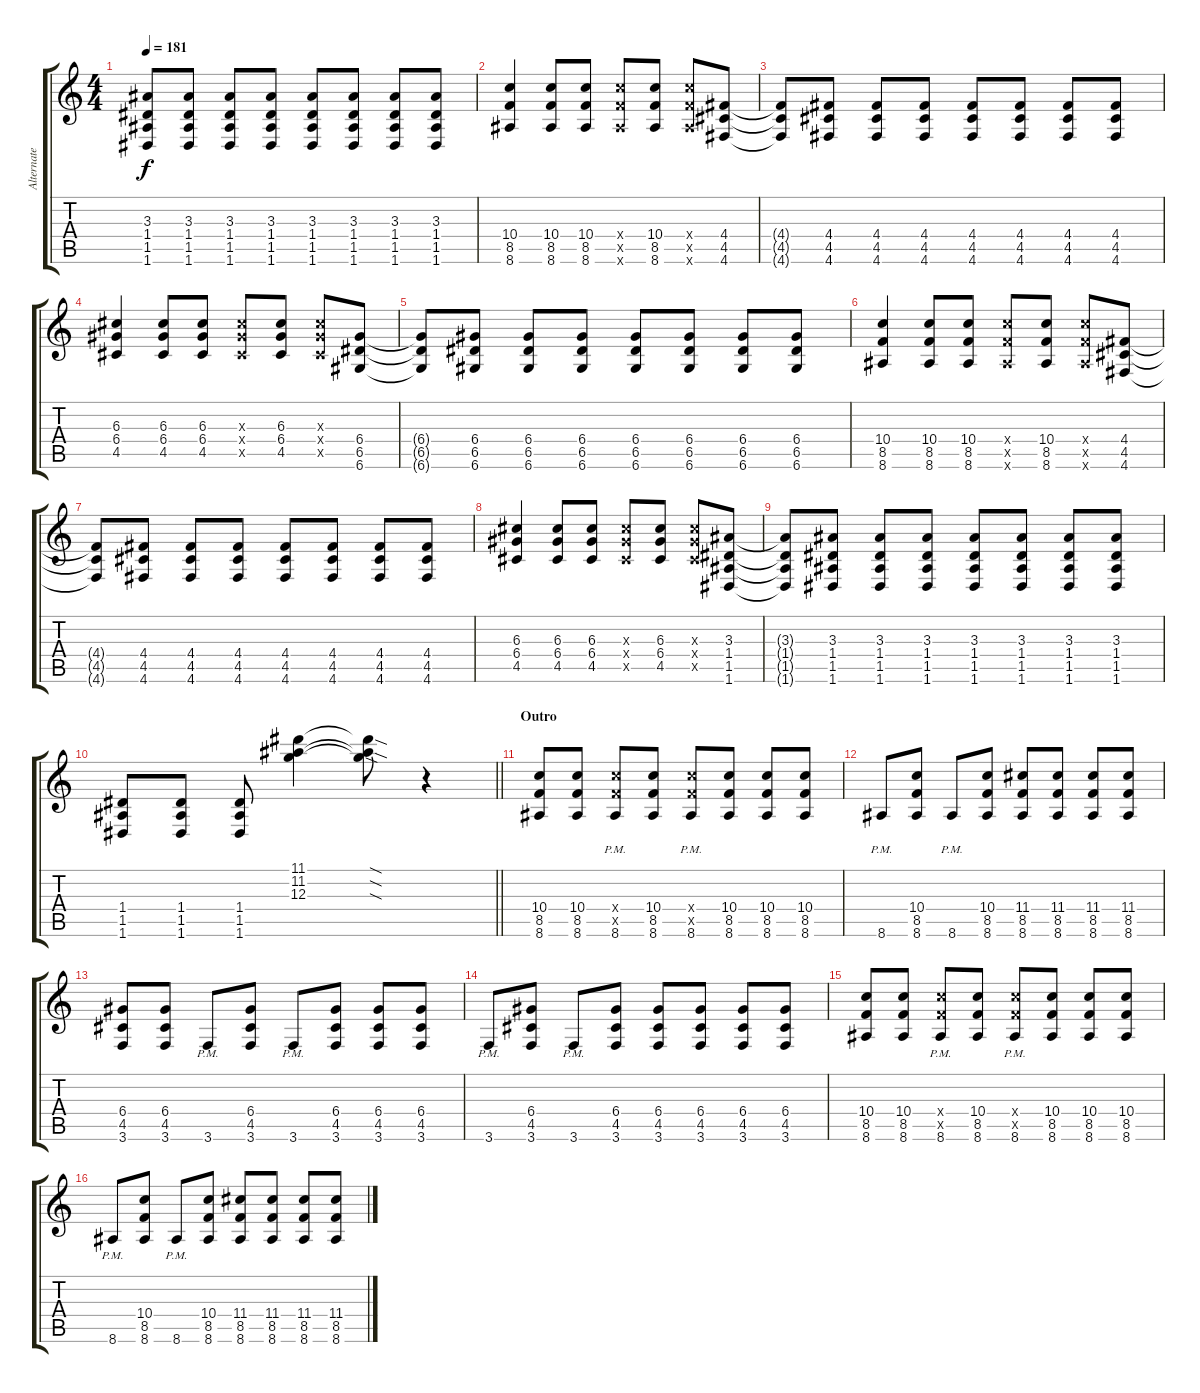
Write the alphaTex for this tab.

\track ("Alternate drop D" "Alternate ") {mute instrument overdrivenguitar}
\staff {score tabs}
\tuning (E4 B3 G3 D3 A2 D2) {hide}
\ts (4 4)
\tempo 181
\clef g2
\ks c
(3.3{t} 1.4{t} 1.5{t} 1.6{t}).8{dy f} (3.3 1.4 1.5 1.6).8 (3.3 1.4 1.5 1.6).8 (3.3 1.4 1.5 1.6).8 (3.3 1.4 1.5 1.6).8 (3.3 1.4 1.5 1.6).8 (3.3 1.4 1.5 1.6).8 (3.3 1.4 1.5 1.6).8 |
(10.4 8.5 8.6).4 (10.4 8.5 8.6).8 (10.4 8.5 8.6).8 (10.4{x} 8.5{x} 8.6{x}).8 (10.4 8.5 8.6).8 (10.4{x} 8.5{x} 8.6{x}).8 (4.4 4.5 4.6).8 |
(4.4{t} 4.5{t} 4.6{t}).8 (4.4 4.5 4.6).8 (4.4 4.5 4.6).8 (4.4 4.5 4.6).8 (4.4 4.5 4.6).8 (4.4 4.5 4.6).8 (4.4 4.5 4.6).8 (4.4 4.5 4.6).8 |
(6.3 6.4 4.5).4 (6.3 6.4 4.5).8 (6.3 6.4 4.5).8 (6.3{x} 6.4{x} 4.5{x}).8 (6.3 6.4 4.5).8 (6.3{x} 6.4{x} 4.5{x}).8 (6.4 6.5 6.6).8 |
(6.4{t} 6.5{t} 6.6{t}).8 (6.4 6.5 6.6).8 (6.4 6.5 6.6).8 (6.4 6.5 6.6).8 (6.4 6.5 6.6).8 (6.4 6.5 6.6).8 (6.4 6.5 6.6).8 (6.4 6.5 6.6).8 |
(10.4 8.5 8.6).4 (10.4 8.5 8.6).8 (10.4 8.5 8.6).8 (10.4{x} 8.5{x} 8.6{x}).8 (10.4 8.5 8.6).8 (10.4{x} 8.5{x} 8.6{x}).8 (4.4 4.5 4.6).8 |
(4.4{t} 4.5{t} 4.6{t}).8 (4.4 4.5 4.6).8 (4.4 4.5 4.6).8 (4.4 4.5 4.6).8 (4.4 4.5 4.6).8 (4.4 4.5 4.6).8 (4.4 4.5 4.6).8 (4.4 4.5 4.6).8 |
(6.3 6.4 4.5).4 (6.3 6.4 4.5).8 (6.3 6.4 4.5).8 (6.3{x} 6.4{x} 4.5{x}).8 (6.3 6.4 4.5).8 (6.3{x} 6.4{x} 4.5{x}).8 (3.3 1.4 1.5 1.6).8 |
(3.3{t} 1.4{t} 1.5{t} 1.6{t}).8 (3.3 1.4 1.5 1.6).8 (3.3 1.4 1.5 1.6).8 (3.3 1.4 1.5 1.6).8 (3.3 1.4 1.5 1.6).8 (3.3 1.4 1.5 1.6).8 (3.3 1.4 1.5 1.6).8 (3.3 1.4 1.5 1.6).8 |
\barLineRight lightlight
(1.4 1.5 1.6).8 (1.4 1.5 1.6).8 (1.4 1.5 1.6).8 (11.1 11.2 12.3).4 (11.1{sod t} 11.2{sod t} 12.3{sod t}).8 r.4 |
\section ("" "Outro")
(10.4 8.5 8.6).8 (10.4 8.5 8.6).8 (10.4{x} 8.5{x} 8.6{pm}).8 (10.4 8.5 8.6).8 (10.4{x} 8.5{x} 8.6{pm}).8 (10.4 8.5 8.6).8 (10.4 8.5 8.6).8 (10.4 8.5 8.6).8 |
8.6{pm}.8 (10.4 8.5 8.6).8 8.6{pm}.8 (10.4 8.5 8.6).8 (11.4 8.5 8.6).8 (11.4 8.5 8.6).8 (11.4 8.5 8.6).8 (11.4 8.5 8.6).8 |
(6.4 4.5 3.6).8 (6.4 4.5 3.6).8 3.6{pm}.8 (6.4 4.5 3.6).8 3.6{pm}.8 (6.4 4.5 3.6).8 (6.4 4.5 3.6).8 (6.4 4.5 3.6).8 |
3.6{pm}.8 (6.4 4.5 3.6).8 3.6{pm}.8 (6.4 4.5 3.6).8 (6.4 4.5 3.6).8 (6.4 4.5 3.6).8 (6.4 4.5 3.6).8 (6.4 4.5 3.6).8 |
(10.4 8.5 8.6).8 (10.4 8.5 8.6).8 (10.4{x} 8.5{x} 8.6{pm}).8 (10.4 8.5 8.6).8 (10.4{x} 8.5{x} 8.6{pm}).8 (10.4 8.5 8.6).8 (10.4 8.5 8.6).8 (10.4 8.5 8.6).8 |
8.6{pm}.8 (10.4 8.5 8.6).8 8.6{pm}.8 (10.4 8.5 8.6).8 (11.4 8.5 8.6).8 (11.4 8.5 8.6).8 (11.4 8.5 8.6).8 (11.4 8.5 8.6).8
